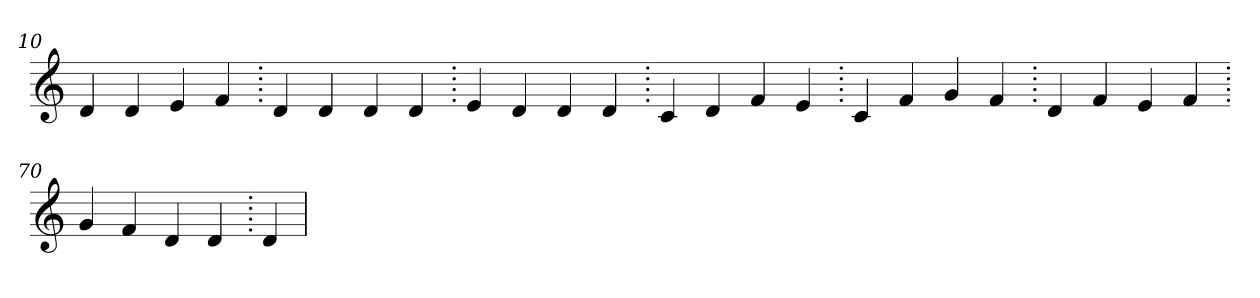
**kern
*part1
*staff1
*clefG2
=10.
4d
4d
4e
4f
=20.
4d
4d
4d
4d
=30.
4e
4d
4d
4d
=40.
4c
4d
4f
4e
=50.
4c
4f
4g
4f
=60.
4d
4f
4e
4f
=70.
4g
4f
4d
4d
=80.
4d
=
*-
